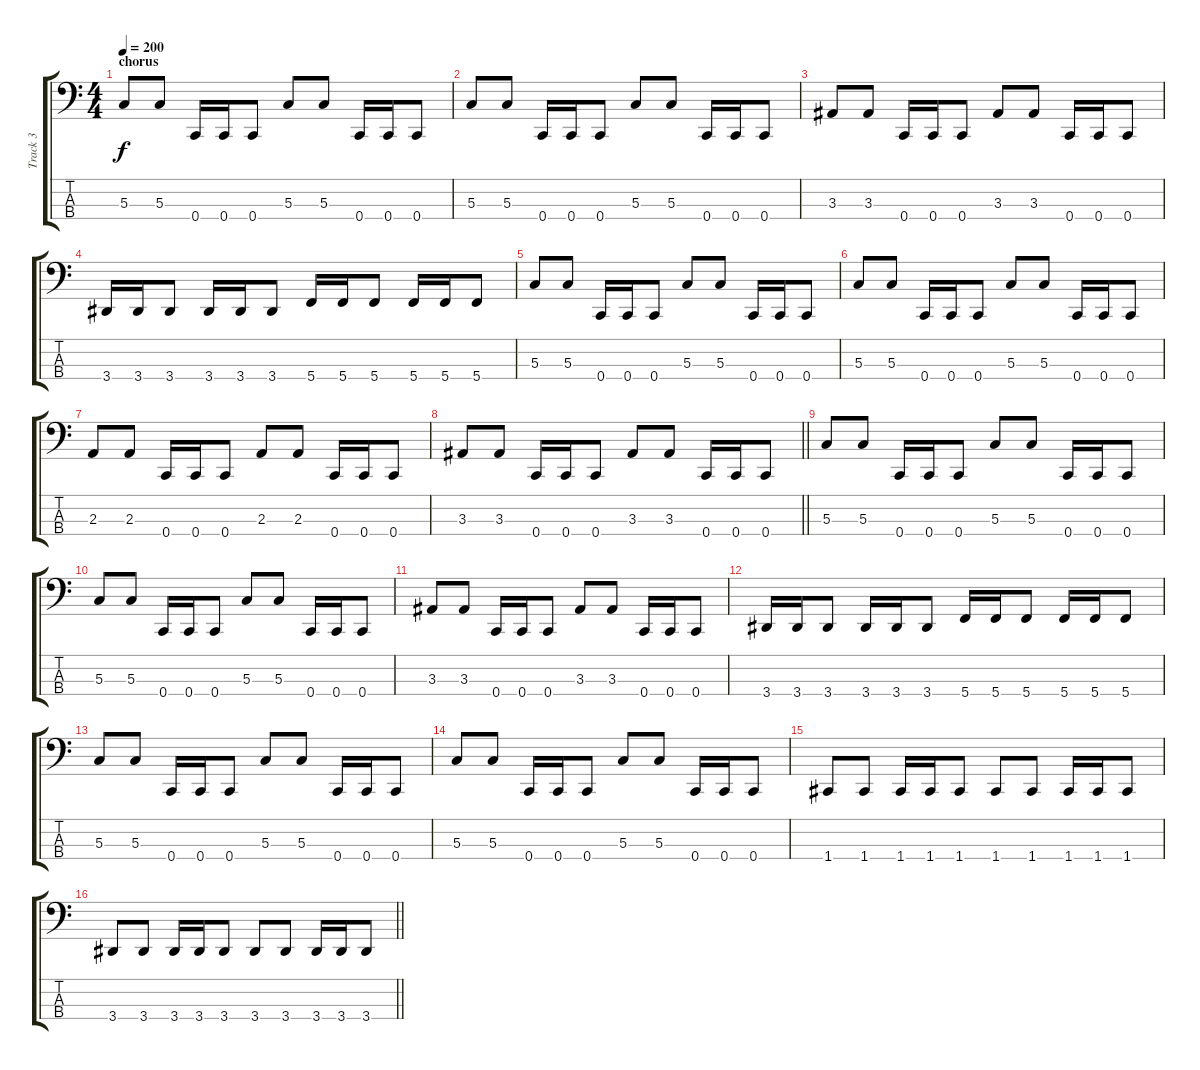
\track ("Track 3" "Track 3") {instrument electricbasspick}
\staff {score tabs}
\tuning (F2 C2 G1 C1) {hide}
\ts (4 4)
\section ("" "chorus")
\tempo 200
\clef f4
\ks c
5.3.8{dy f} 5.3.8 0.4.16 0.4.16 0.4.8 5.3.8 5.3.8 0.4.16 0.4.16 0.4.8 |
5.3.8 5.3.8 0.4.16 0.4.16 0.4.8 5.3.8 5.3.8 0.4.16 0.4.16 0.4.8 |
3.3.8 3.3.8 0.4.16 0.4.16 0.4.8 3.3.8 3.3.8 0.4.16 0.4.16 0.4.8 |
3.4.16 3.4.16 3.4.8 3.4.16 3.4.16 3.4.8 5.4.16 5.4.16 5.4.8 5.4.16 5.4.16 5.4.8 |
5.3.8 5.3.8 0.4.16 0.4.16 0.4.8 5.3.8 5.3.8 0.4.16 0.4.16 0.4.8 |
5.3.8 5.3.8 0.4.16 0.4.16 0.4.8 5.3.8 5.3.8 0.4.16 0.4.16 0.4.8 |
2.3.8 2.3.8 0.4.16 0.4.16 0.4.8 2.3.8 2.3.8 0.4.16 0.4.16 0.4.8 |
\barLineRight lightlight
3.3.8 3.3.8 0.4.16 0.4.16 0.4.8 3.3.8 3.3.8 0.4.16 0.4.16 0.4.8 |
5.3.8 5.3.8 0.4.16 0.4.16 0.4.8 5.3.8 5.3.8 0.4.16 0.4.16 0.4.8 |
5.3.8 5.3.8 0.4.16 0.4.16 0.4.8 5.3.8 5.3.8 0.4.16 0.4.16 0.4.8 |
3.3.8 3.3.8 0.4.16 0.4.16 0.4.8 3.3.8 3.3.8 0.4.16 0.4.16 0.4.8 |
3.4.16 3.4.16 3.4.8 3.4.16 3.4.16 3.4.8 5.4.16 5.4.16 5.4.8 5.4.16 5.4.16 5.4.8 |
5.3.8 5.3.8 0.4.16 0.4.16 0.4.8 5.3.8 5.3.8 0.4.16 0.4.16 0.4.8 |
5.3.8 5.3.8 0.4.16 0.4.16 0.4.8 5.3.8 5.3.8 0.4.16 0.4.16 0.4.8 |
1.4.8 1.4.8 1.4.16 1.4.16 1.4.8 1.4.8 1.4.8 1.4.16 1.4.16 1.4.8 |
\barLineRight lightlight
3.4.8 3.4.8 3.4.16 3.4.16 3.4.8 3.4.8 3.4.8 3.4.16 3.4.16 3.4.8
